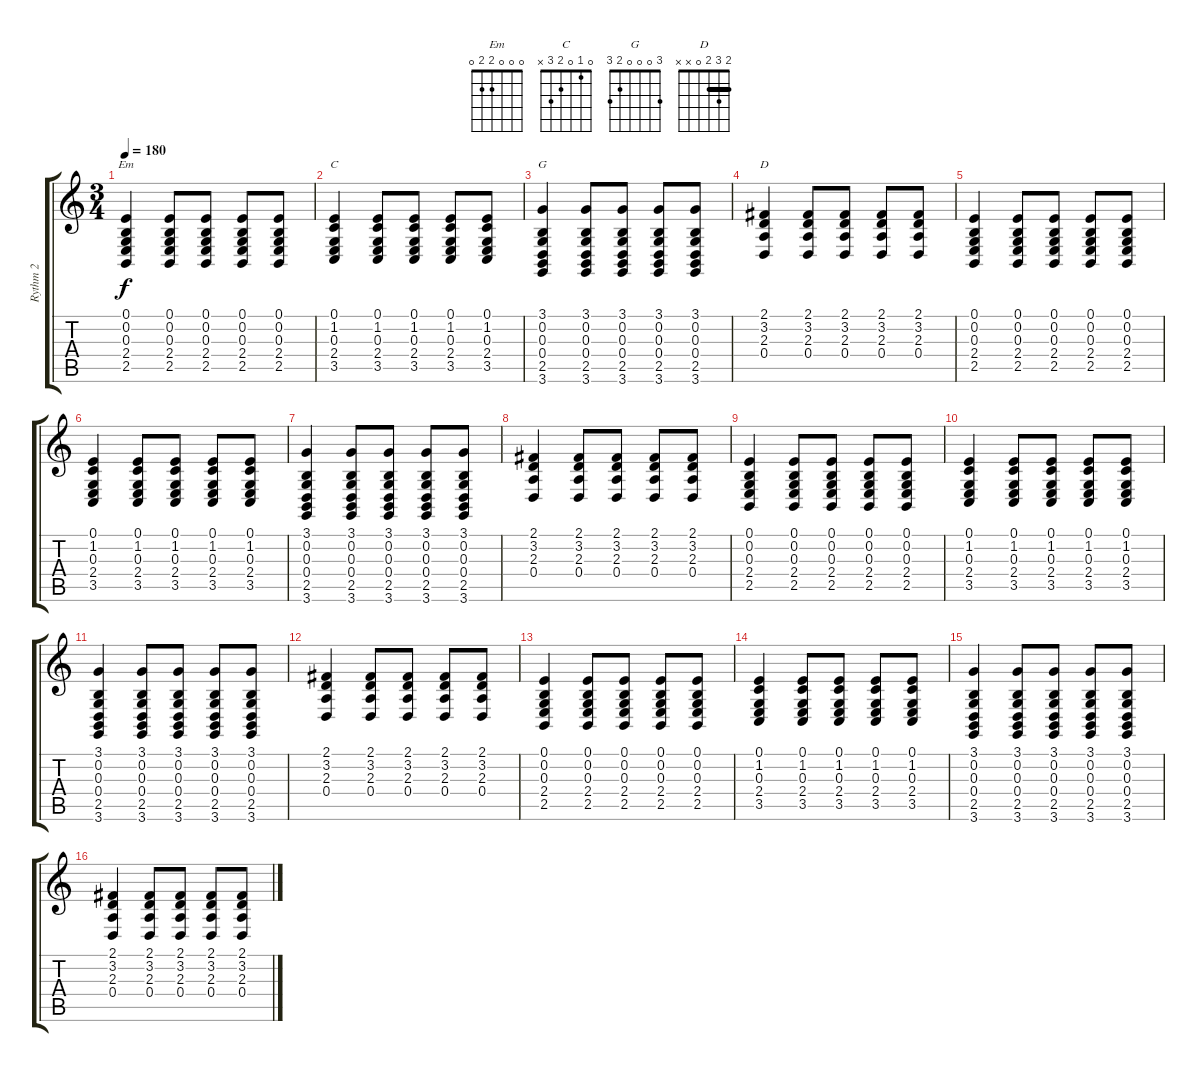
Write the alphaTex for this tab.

\track ("Rythm 2" "Rythm 2") {instrument lead3calliope}
\staff {score tabs}
\tuning (E4 B3 G3 D3 A2 E2) {hide}
\chord ("Em" 0 0 0 2 2 0)
\chord ("C" 0 1 0 2 3 x)
\chord ("G" 3 0 0 0 2 3)
\chord ("D" 2 3 2 0 x x) {barre 2}
\ts (3 4)
\tempo 180
\clef g2
\ks c
(0.1 0.2 0.3 2.4 2.5).4{ch "Em" dy f} (0.1 0.2 0.3 2.4 2.5).8 (0.1 0.2 0.3 2.4 2.5).8 (0.1 0.2 0.3 2.4 2.5).8 (0.1 0.2 0.3 2.4 2.5).8 |
(0.1 1.2 0.3 2.4 3.5).4{ch "C"} (0.1 1.2 0.3 2.4 3.5).8 (0.1 1.2 0.3 2.4 3.5).8 (0.1 1.2 0.3 2.4 3.5).8 (0.1 1.2 0.3 2.4 3.5).8 |
(3.1 0.2 0.3 0.4 2.5 3.6).4{ch "G"} (3.1 0.2 0.3 0.4 2.5 3.6).8 (3.1 0.2 0.3 0.4 2.5 3.6).8 (3.1 0.2 0.3 0.4 2.5 3.6).8 (3.1 0.2 0.3 0.4 2.5 3.6).8 |
(2.1 3.2 2.3 0.4).4{ch "D"} (2.1 3.2 2.3 0.4).8 (2.1 3.2 2.3 0.4).8 (2.1 3.2 2.3 0.4).8 (2.1 3.2 2.3 0.4).8 |
(0.1 0.2 0.3 2.4 2.5).4 (0.1 0.2 0.3 2.4 2.5).8 (0.1 0.2 0.3 2.4 2.5).8 (0.1 0.2 0.3 2.4 2.5).8 (0.1 0.2 0.3 2.4 2.5).8 |
(0.1 1.2 0.3 2.4 3.5).4 (0.1 1.2 0.3 2.4 3.5).8 (0.1 1.2 0.3 2.4 3.5).8 (0.1 1.2 0.3 2.4 3.5).8 (0.1 1.2 0.3 2.4 3.5).8 |
(3.1 0.2 0.3 0.4 2.5 3.6).4 (3.1 0.2 0.3 0.4 2.5 3.6).8 (3.1 0.2 0.3 0.4 2.5 3.6).8 (3.1 0.2 0.3 0.4 2.5 3.6).8 (3.1 0.2 0.3 0.4 2.5 3.6).8 |
(2.1 3.2 2.3 0.4).4 (2.1 3.2 2.3 0.4).8 (2.1 3.2 2.3 0.4).8 (2.1 3.2 2.3 0.4).8 (2.1 3.2 2.3 0.4).8 |
(0.1 0.2 0.3 2.4 2.5).4 (0.1 0.2 0.3 2.4 2.5).8 (0.1 0.2 0.3 2.4 2.5).8 (0.1 0.2 0.3 2.4 2.5).8 (0.1 0.2 0.3 2.4 2.5).8 |
(0.1 1.2 0.3 2.4 3.5).4 (0.1 1.2 0.3 2.4 3.5).8 (0.1 1.2 0.3 2.4 3.5).8 (0.1 1.2 0.3 2.4 3.5).8 (0.1 1.2 0.3 2.4 3.5).8 |
(3.1 0.2 0.3 0.4 2.5 3.6).4 (3.1 0.2 0.3 0.4 2.5 3.6).8 (3.1 0.2 0.3 0.4 2.5 3.6).8 (3.1 0.2 0.3 0.4 2.5 3.6).8 (3.1 0.2 0.3 0.4 2.5 3.6).8 |
(2.1 3.2 2.3 0.4).4 (2.1 3.2 2.3 0.4).8 (2.1 3.2 2.3 0.4).8 (2.1 3.2 2.3 0.4).8 (2.1 3.2 2.3 0.4).8 |
(0.1 0.2 0.3 2.4 2.5).4 (0.1 0.2 0.3 2.4 2.5).8 (0.1 0.2 0.3 2.4 2.5).8 (0.1 0.2 0.3 2.4 2.5).8 (0.1 0.2 0.3 2.4 2.5).8 |
(0.1 1.2 0.3 2.4 3.5).4 (0.1 1.2 0.3 2.4 3.5).8 (0.1 1.2 0.3 2.4 3.5).8 (0.1 1.2 0.3 2.4 3.5).8 (0.1 1.2 0.3 2.4 3.5).8 |
(3.1 0.2 0.3 0.4 2.5 3.6).4 (3.1 0.2 0.3 0.4 2.5 3.6).8 (3.1 0.2 0.3 0.4 2.5 3.6).8 (3.1 0.2 0.3 0.4 2.5 3.6).8 (3.1 0.2 0.3 0.4 2.5 3.6).8 |
(2.1 3.2 2.3 0.4).4 (2.1 3.2 2.3 0.4).8 (2.1 3.2 2.3 0.4).8 (2.1 3.2 2.3 0.4).8 (2.1 3.2 2.3 0.4).8
